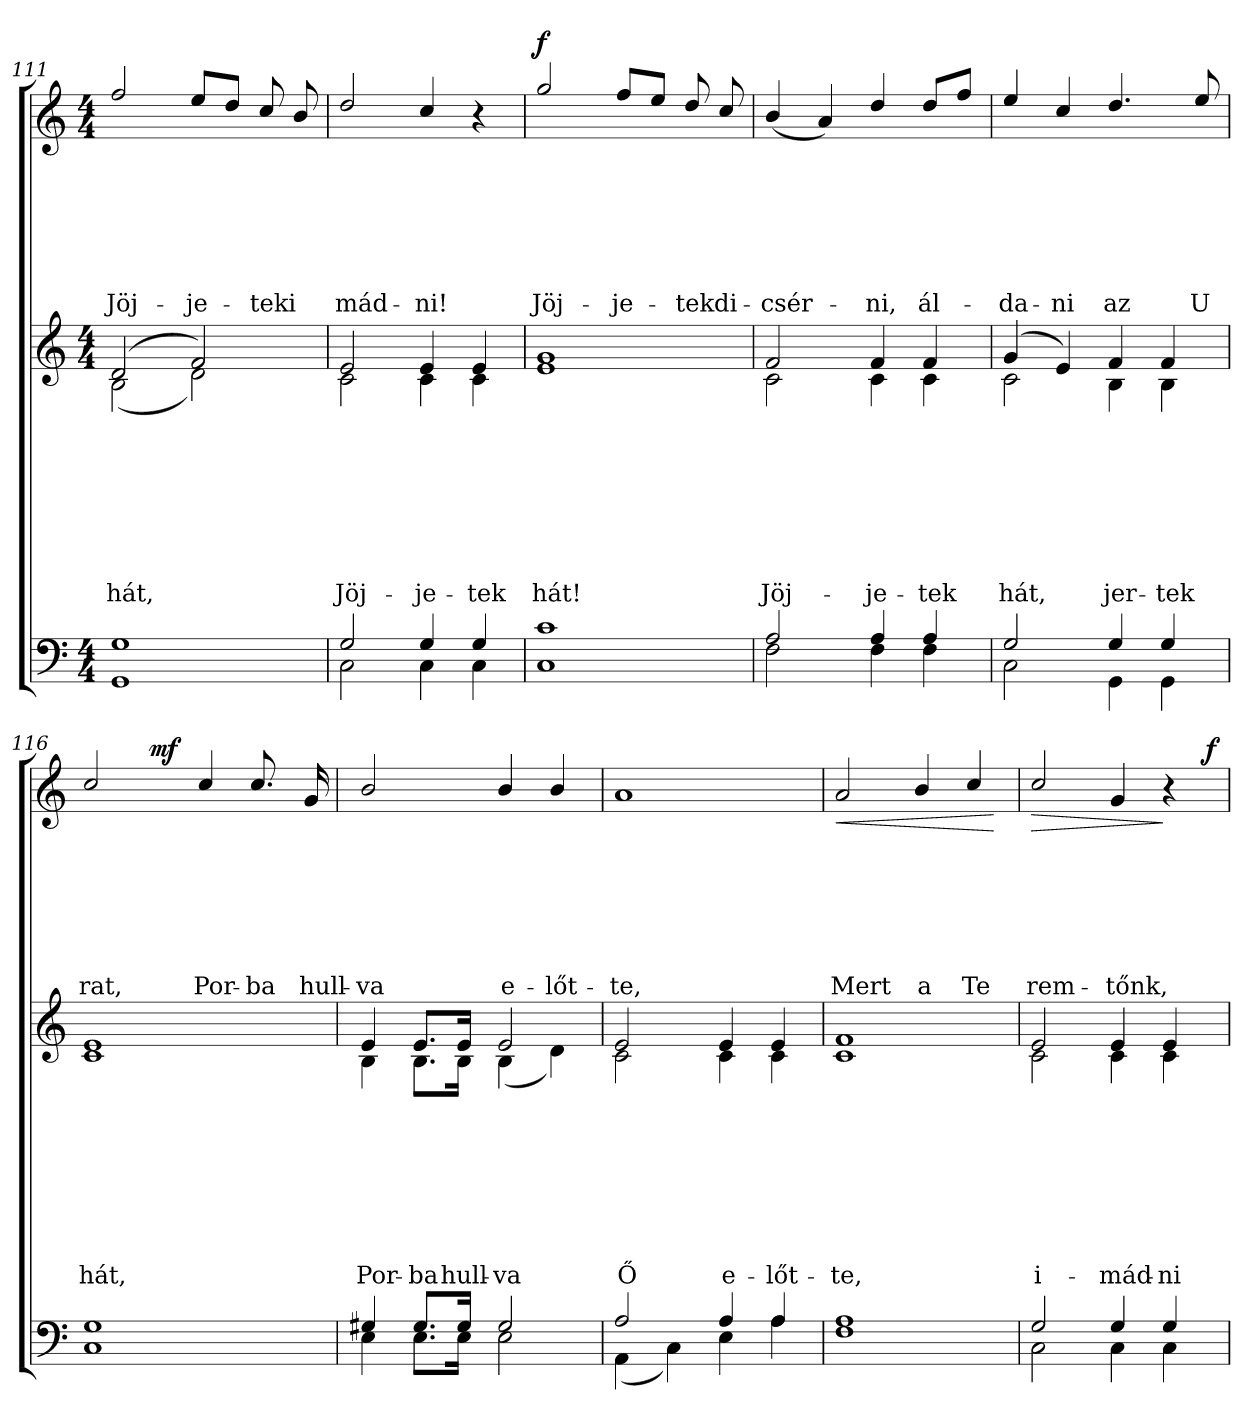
**kern	**kern	**text	**text	**text	**text	**text	**text	**text	**text	**kern	**text	**text	**text	**text	**text	**text	**text	**dynam
*part3	*part2	*part2	*part2	*part2	*part2	*part2	*part2	*part2	*part2	*part1	*part1	*part1	*part1	*part1	*part1	*part1	*part1	*part1
*staff3	*staff2	*staff2	*staff2	*staff2	*staff2	*staff2	*staff2	*staff2	*staff2	*staff1	*staff1	*staff1	*staff1	*staff1	*staff1	*staff1	*staff1	*staff1
*clefF4	*clefG2	*	*	*	*	*	*	*	*	*clefG2	*	*	*	*	*	*	*	*
*k[]	*k[]	*	*	*	*	*	*	*	*	*k[]	*	*	*	*	*	*	*	*
*a:	*a:	*	*	*	*	*	*	*	*	*a:	*	*	*	*	*	*	*	*
*M4/4	*M4/4	*	*	*	*	*	*	*	*	*M4/4	*	*	*	*	*	*	*	*
=111	=111	=111	=111	=111	=111	=111	=111	=111	=111	=111	=111	=111	=111	=111	=111	=111	=111	=111
*^	*	*	*	*	*	*	*	*	*	*	*	*	*	*	*	*	*	*
!	!	!	!	!	!	!	!	!	!	!LO:LY:b	!	!	!	!	!	!	!	!	!
*	*	*^	*	*	*	*	*	*	*	*	*	*	*	*	*	*	*	*	*
!	!	!	!	!	!	!	!	!	!	!	!	!	!	!	!	!	!	!	!LO:LY:b	!
1G	1GG	(>2d/	(<2B\	.	.	.	.	.	.	.	hát,	2ff/	.	.	.	.	.	.	Jöj-	.
!	!	!	!	!	!	!	!	!	!	!	!	!	!	!	!	!	!	!	!LO:LY:b	!
.	.	2f/)	2d\)	.	.	.	.	.	.	.	.	8ee/L	.	.	.	.	.	.	-je-	.
.	.	.	.	.	.	.	.	.	.	.	.	8dd/J	.	.	.	.	.	.	.	.
!	!	!	!	!	!	!	!	!	!	!	!	!	!	!	!	!	!	!	!LO:LY:b	!
.	.	.	.	.	.	.	.	.	.	.	.	8cc/	.	.	.	.	.	.	-tek	.
!	!	!	!	!	!	!	!	!	!	!	!	!	!	!	!	!	!	!	!LO:LY:b	!
.	.	.	.	.	.	.	.	.	.	.	.	8b/	.	.	.	.	.	.	i­	.
!!LO:LB:g=z
=112	=112	=112	=112	=112	=112	=112	=112	=112	=112	=112	=112	=112	=112	=112	=112	=112	=112	=112	=112	=112
!	!	!	!	!	!	!	!	!	!	!	!LO:LY:b	!	!	!	!	!	!	!	!	!
!	!	!	!	!	!	!	!	!	!	!	!	!	!	!	!	!	!	!	!LO:LY:b	!
2G/	2C\	2e/	2c\	.	.	.	.	.	.	.	Jöj-	2dd/	.	.	.	.	.	.	mád-	.
!	!	!	!	!	!	!	!	!	!	!	!LO:LY:b	!	!	!	!	!	!	!	!	!
!	!	!	!	!	!	!	!	!	!	!	!	!	!	!	!	!	!	!	!LO:LY:b	!
4G/	4C\	4e/	4c\	.	.	.	.	.	.	.	-je-	4cc/	.	.	.	.	.	.	-ni!	.
!	!	!	!	!	!	!	!	!	!	!	!LO:LY:b	!	!	!	!	!	!	!	!	!
4G/	4C\	4e/	4c\	.	.	.	.	.	.	.	-tek	4r	.	.	.	.	.	.	.	.
=113	=113	=113	=113	=113	=113	=113	=113	=113	=113	=113	=113	=113	=113	=113	=113	=113	=113	=113	=113	=113
!	!	!	!	!	!	!	!	!	!	!	!LO:LY:b	!	!	!	!	!	!	!	!	!
!	!	!	!	!	!	!	!	!	!	!	!	!	!	!	!	!	!	!	!LO:LY:b	!LO:DY:a
1c	1C	1g	1e	.	.	.	.	.	.	.	hát!	2gg/	.	.	.	.	.	.	Jöj-	f
!	!	!	!	!	!	!	!	!	!	!	!	!	!	!	!	!	!	!	!LO:LY:b	!
.	.	.	.	.	.	.	.	.	.	.	.	8ff/L	.	.	.	.	.	.	-je-	.
.	.	.	.	.	.	.	.	.	.	.	.	8ee/J	.	.	.	.	.	.	.	.
!	!	!	!	!	!	!	!	!	!	!	!	!	!	!	!	!	!	!	!LO:LY:b	!
.	.	.	.	.	.	.	.	.	.	.	.	8dd/	.	.	.	.	.	.	-tek	.
!	!	!	!	!	!	!	!	!	!	!	!	!	!	!	!	!	!	!	!LO:LY:b	!
.	.	.	.	.	.	.	.	.	.	.	.	8cc/	.	.	.	.	.	.	di-	.
=114	=114	=114	=114	=114	=114	=114	=114	=114	=114	=114	=114	=114	=114	=114	=114	=114	=114	=114	=114	=114
!	!	!	!	!	!	!	!	!	!	!	!LO:LY:b	!	!	!	!	!	!	!	!	!
!	!	!	!	!	!	!	!	!	!	!	!	!	!	!	!	!	!	!	!LO:LY:b	!
2A/	2F\	2f/	2c\	.	.	.	.	.	.	.	Jöj-	(4b/	.	.	.	.	.	.	-csér-	.
.	.	.	.	.	.	.	.	.	.	.	.	4a/)	.	.	.	.	.	.	.	.
!	!	!	!	!	!	!	!	!	!	!	!LO:LY:b	!	!	!	!	!	!	!	!	!
!	!	!	!	!	!	!	!	!	!	!	!	!	!	!	!	!	!	!	!LO:LY:b	!
4A/	4F\	4f/	4c\	.	.	.	.	.	.	.	-je-	4dd/	.	.	.	.	.	.	-ni,	.
!	!	!	!	!	!	!	!	!	!	!	!LO:LY:b	!	!	!	!	!	!	!	!	!
!	!	!	!	!	!	!	!	!	!	!	!	!	!	!	!	!	!	!	!LO:LY:b	!
4A/	4F\	4f/	4c\	.	.	.	.	.	.	.	-tek	8dd/L	.	.	.	.	.	.	ál-	.
.	.	.	.	.	.	.	.	.	.	.	.	8ff/J	.	.	.	.	.	.	.	.
=115	=115	=115	=115	=115	=115	=115	=115	=115	=115	=115	=115	=115	=115	=115	=115	=115	=115	=115	=115	=115
!	!	!	!	!	!	!	!	!	!	!	!LO:LY:b	!	!	!	!	!	!	!	!	!
!	!	!	!	!	!	!	!	!	!	!	!	!	!	!	!	!	!	!	!LO:LY:b	!
2G/	2C\	(>4g/	2c\	.	.	.	.	.	.	.	hát,	4ee/	.	.	.	.	.	.	-da-	.
!	!	!	!	!	!	!	!	!	!	!	!	!	!	!	!	!	!	!	!LO:LY:b	!
.	.	4e/)	.	.	.	.	.	.	.	.	.	4cc/	.	.	.	.	.	.	-ni	.
!	!	!	!	!	!	!	!	!	!	!	!LO:LY:b	!	!	!	!	!	!	!	!	!
!	!	!	!	!	!	!	!	!	!	!	!	!	!	!	!	!	!	!	!LO:LY:b	!
4G/	4GG\	4f/	4B\	.	.	.	.	.	.	.	jer-	4.dd/	.	.	.	.	.	.	az	.
!	!	!	!	!	!	!	!	!	!	!	!LO:LY:b	!	!	!	!	!	!	!	!	!
4G/	4GG\	4f/	4B\	.	.	.	.	.	.	.	-tek	.	.	.	.	.	.	.	.	.
!	!	!	!	!	!	!	!	!	!	!	!	!	!	!	!	!	!	!	!LO:LY:b	!
.	.	.	.	.	.	.	.	.	.	.	.	8ee/	.	.	.	.	.	.	U­	.
!!LO:LB:g=z
=116	=116	=116	=116	=116	=116	=116	=116	=116	=116	=116	=116	=116	=116	=116	=116	=116	=116	=116	=116	=116
!	!	!	!	!	!	!	!	!	!	!	!LO:LY:b	!	!	!	!	!	!	!	!	!
!	!	!	!	!	!	!	!	!	!	!	!	!	!	!	!	!	!	!	!LO:LY:b	!
*	*	*	*	*	*	*	*	*	*	*	*	*^	*	*	*	*	*	*	*	*
1G	1C	1e	1c	.	.	.	.	.	.	.	hát,	2cc/	4ryy	.	.	.	.	.	.	rat,	.
.	.	.	.	.	.	.	.	.	.	.	.	.	32ryy	.	.	.	.	.	.	.	.
!	!	!	!	!	!	!	!	!	!	!	!	!	!	!	!	!	!	!	!	!	!LO:DY:a
.	.	.	.	.	.	.	.	.	.	.	.	.	2ryy	.	.	.	.	.	.	.	mf
!	!	!	!	!	!	!	!	!	!	!	!	!	!	!	!	!	!	!	!	!LO:LY:b	!
.	.	.	.	.	.	.	.	.	.	.	.	4cc/	.	.	.	.	.	.	.	Por-	.
!	!	!	!	!	!	!	!	!	!	!	!	!	!	!	!	!	!	!	!	!LO:LY:b	!
.	.	.	.	.	.	.	.	.	.	.	.	8.cc/	.	.	.	.	.	.	.	-ba	.
.	.	.	.	.	.	.	.	.	.	.	.	.	8..ryy	.	.	.	.	.	.	.	.
!	!	!	!	!	!	!	!	!	!	!	!	!	!	!	!	!	!	!	!	!LO:LY:b	!
.	.	.	.	.	.	.	.	.	.	.	.	16g/	.	.	.	.	.	.	.	hull-	.
*	*	*	*	*	*	*	*	*	*	*	*	*v	*v	*	*	*	*	*	*	*	*
=117	=117	=117	=117	=117	=117	=117	=117	=117	=117	=117	=117	=117	=117	=117	=117	=117	=117	=117	=117	=117
*	*	*	*	*	*	*	*	*	*	*	*	*^	*	*	*	*	*	*	*	*
!	!	!	!	!	!	!	!	!	!	!	!LO:LY:b	!	!	!	!	!	!	!	!	!	!
*	*	*	*	*	*	*	*	*	*	*	*	*v	*v	*	*	*	*	*	*	*	*
*	*	*	*	*	*	*	*	*	*	*	*	*^	*	*	*	*	*	*	*	*
!	!	!	!	!	!	!	!	!	!	!	!	!	!	!	!	!	!	!	!	!LO:LY:b	!
*	*	*	*	*	*	*	*	*	*	*	*	*v	*v	*	*	*	*	*	*	*	*
4G#X/	4E\	4e/	4B\	.	.	.	.	.	.	.	Por-	2b/	.	.	.	.	.	.	-va	.
!	!	!	!	!	!	!	!	!	!	!	!LO:LY:b	!	!	!	!	!	!	!	!	!
8.G#/L	8.E\L	8.e/L	8.B\L	.	.	.	.	.	.	.	-ba	.	.	.	.	.	.	.	.	.
!	!	!	!	!	!	!	!	!	!	!	!LO:LY:b	!	!	!	!	!	!	!	!	!
16G#/Jk	16E\Jk	16e/Jk	16B\Jk	.	.	.	.	.	.	.	hull-	.	.	.	.	.	.	.	.	.
!	!	!	!	!	!	!	!	!	!	!	!LO:LY:b	!	!	!	!	!	!	!	!	!
!	!	!	!	!	!	!	!	!	!	!	!	!	!	!	!	!	!	!	!LO:LY:b	!
2G#/	2E\	2e/	(<4B\	.	.	.	.	.	.	.	-va	4b/	.	.	.	.	.	.	e-	.
!	!	!	!	!	!	!	!	!	!	!	!	!	!	!	!	!	!	!	!LO:LY:b	!
.	.	.	4d\)	.	.	.	.	.	.	.	.	4b/	.	.	.	.	.	.	-lőt-	.
=118	=118	=118	=118	=118	=118	=118	=118	=118	=118	=118	=118	=118	=118	=118	=118	=118	=118	=118	=118	=118
!	!	!	!	!	!	!	!	!	!	!	!LO:LY:b	!	!	!	!	!	!	!	!	!
!	!	!	!	!	!	!	!	!	!	!	!	!	!	!	!	!	!	!	!LO:LY:b	!
2A/	(<4AA\	2e/	2c\	.	.	.	.	.	.	.	Ő	1a	.	.	.	.	.	.	-te,	.
.	4C\)	.	.	.	.	.	.	.	.	.	.	.	.	.	.	.	.	.	.	.
!	!	!	!	!	!	!	!	!	!	!	!LO:LY:b	!	!	!	!	!	!	!	!	!
4A/	4E\	4e/	4c\	.	.	.	.	.	.	.	e-	.	.	.	.	.	.	.	.	.
!	!	!	!	!	!	!	!	!	!	!	!LO:LY:b	!	!	!	!	!	!	!	!	!
4A/	4A\	4e/	4c\	.	.	.	.	.	.	.	-lőt-	.	.	.	.	.	.	.	.	.
=119	=119	=119	=119	=119	=119	=119	=119	=119	=119	=119	=119	=119	=119	=119	=119	=119	=119	=119	=119	=119
!	!	!	!	!	!	!	!	!	!	!	!LO:LY:b	!	!	!	!	!	!	!	!	!
!	!	!	!	!	!	!	!	!	!	!	!	!	!	!	!	!	!	!	!LO:LY:b	!LO:HP:b
1A	1F	1f	1c	.	.	.	.	.	.	.	-te,	2a/	.	.	.	.	.	.	Mert	<
!	!	!	!	!	!	!	!	!	!	!	!	!	!	!	!	!	!	!	!LO:LY:b	!
.	.	.	.	.	.	.	.	.	.	.	.	4b/	.	.	.	.	.	.	a	.
!	!	!	!	!	!	!	!	!	!	!	!	!	!	!	!	!	!	!	!LO:LY:b	!
.	.	.	.	.	.	.	.	.	.	.	.	4cc/	.	.	.	.	.	.	Te­	.
*v	*v	*	*	*	*	*	*	*	*	*	*	*	*	*	*	*	*	*	*	*
*	*v	*v	*	*	*	*	*	*	*	*	*	*	*	*	*	*	*	*	*
.	.	.	.	.	.	.	.	.	.	.	.	.	.	.	.	.	.	[
!!LO:LB:g=z
=120	=120	=120	=120	=120	=120	=120	=120	=120	=120	=120	=120	=120	=120	=120	=120	=120	=120	=120
*^	*	*	*	*	*	*	*	*	*	*	*	*	*	*	*	*	*	*
!	!	!	!	!	!	!	!	!	!	!LO:LY:b	!	!	!	!	!	!	!	!	!
*	*	*^	*	*	*	*	*	*	*	*	*	*	*	*	*	*	*	*	*
!	!	!	!	!	!	!	!	!	!	!	!	!	!	!	!	!	!	!	!LO:LY:b	!LO:HP:b
*	*	*	*	*	*	*	*	*	*	*	*	*^	*	*	*	*	*	*	*	*
2G/	2C\	2e/	2c\	.	.	.	.	.	.	.	i-	2cc/	2...ryy	.	.	.	.	.	.	rem-	>
!	!	!	!	!	!	!	!	!	!	!	!LO:LY:b	!	!	!	!	!	!	!	!	!	!
!	!	!	!	!	!	!	!	!	!	!	!	!	!	!	!	!	!	!	!	!LO:LY:b	!
4G/	4C\	4e/	4c\	.	.	.	.	.	.	.	-mád-	4g/	.	.	.	.	.	.	.	-tőnk,	.
!	!	!	!	!	!	!	!	!	!	!	!LO:LY:b	!	!	!	!	!	!	!	!	!	!
4G/	4C\	4e/	4c\	.	.	.	.	.	.	.	-ni	4r	.	.	.	.	.	.	.	.	]
!	!	!	!	!	!	!	!	!	!	!	!	!	!	!	!	!	!	!	!	!	!LO:DY:a
.	.	.	.	.	.	.	.	.	.	.	.	.	16ryy	.	.	.	.	.	.	.	f
*v	*v	*	*	*	*	*	*	*	*	*	*	*v	*v	*	*	*	*	*	*	*	*
*	*v	*v	*	*	*	*	*	*	*	*	*	*	*	*	*	*	*	*	*
=	=	=	=	=	=	=	=	=	=	=	=	=	=	=	=	=	=	=
*-	*-	*-	*-	*-	*-	*-	*-	*-	*-	*-	*-	*-	*-	*-	*-	*-	*-	*-
